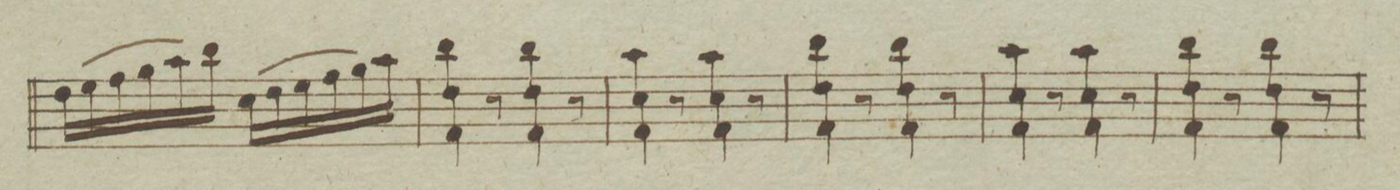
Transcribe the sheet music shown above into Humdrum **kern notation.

**kern	**dynam
*I"Violino Primo	*
*clefG2	*
*k[b-e-]	*
*met(c)	*
*M6/8	*
(16dd\LL	.
16ee-\	.
16ff\	.
16gg\	.
16aa\	.
16bb-\JJ)	.
(16cc\LL	.
16dd\	.
16ee-\	.
16ff\	.
16gg\	.
16aa\JJ)	.
=27	=27
4bb- 4dd 4f\	.
8r	.
4bb- 4dd 4f\	.
8r	.
=28	=28
4aa 4cc 4f\	.
8r	.
4aa 4cc 4f\	.
8r	.
=29	=29
4bb- 4dd 4f\	.
8r	.
4bb- 4dd 4f\	.
8r	.
=30	=30
4aa 4cc 4f\	.
8r	.
4aa 4cc 4f\	.
8r	.
=31	=31
4bb- 4dd 4f\	.
8r	.
4bb- 4dd 4f\	.
8r	.
=32	=32
*-	*-
